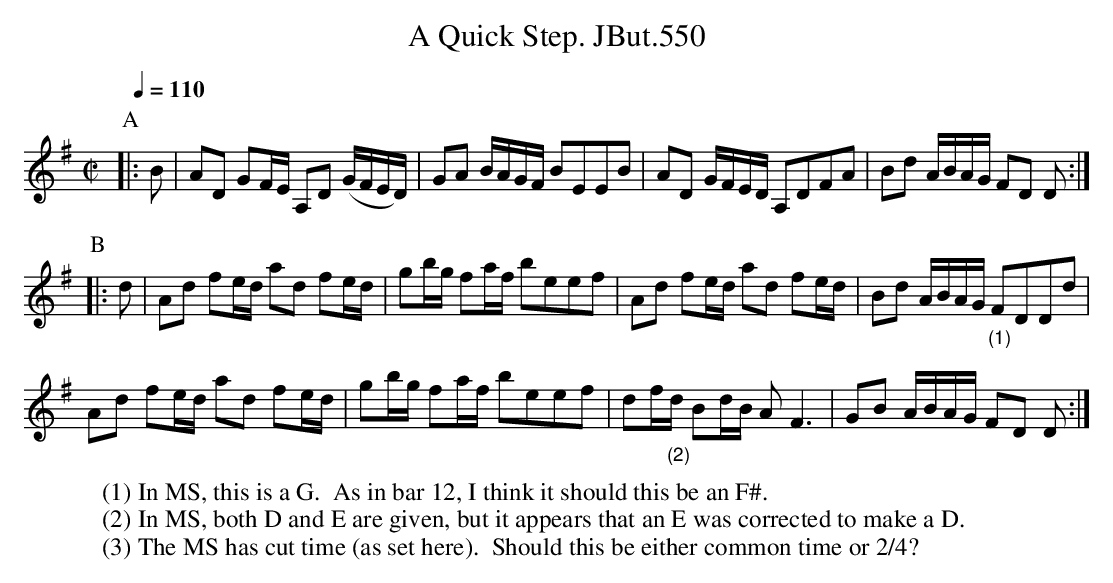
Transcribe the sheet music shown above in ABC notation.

X:1
T:Quick Step. JBut.550, A
M:C|
Q:1/4=110
L:1/16
W:(1) In MS, this is a G.  As in bar 12, I think it should this be an F#.
W:(2) In MS, both D and E are given, but it appears that an E was corrected to make a D.
W:(3) The MS has cut time (as set here).  Should this be either common time or 2/4?
K:Dmix
P:A
|: B2 | A2D2 G2FE A,2D2 (GFED) | G2A2 BAGF B2E2E2B2 | \
A2D2 GFED A,2D2F2A2 | B2d2 ABAG F2D2 D2 :|
P:B
|: d2 | A2d2 f2ed a2d2 f2ed | g2bg f2af b2e2e2f2 | \
A2d2 f2ed a2d2 f2ed | B2d2 ABAG "_(1)"F2D2D2d2 |
A2d2 f2ed a2d2 f2ed | g2bg f2af b2e2e2f2 | \
d2f"_(2)"d B2dB A2F6 | G2B2 ABAG F2D2 D2 :|
